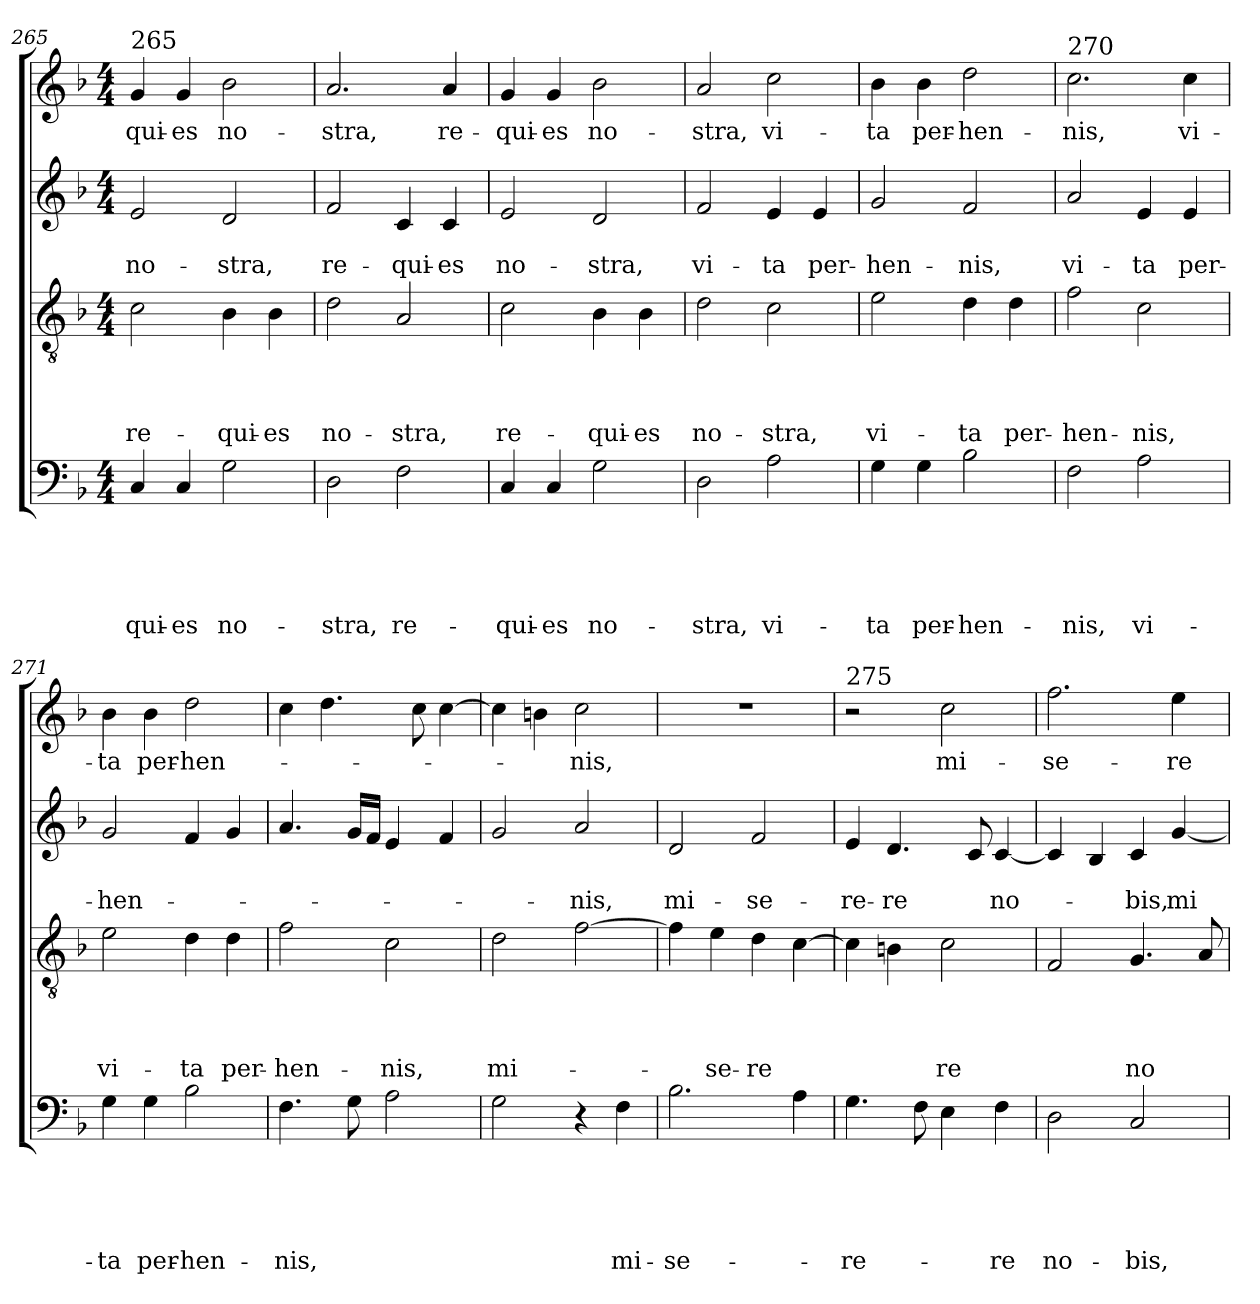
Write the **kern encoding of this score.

**kern	**text	**text	**text	**text	**text	**kern	**text	**text	**text	**text	**kern	**text	**text	**kern	**text
*part4	*part4	*part4	*part4	*part4	*part4	*part3	*part3	*part3	*part3	*part3	*part2	*part2	*part2	*part1	*part1
*staff4	*staff4	*staff4	*staff4	*staff4	*staff4	*staff3	*staff3	*staff3	*staff3	*staff3	*staff2	*staff2	*staff2	*staff1	*staff1
*clefF4	*	*	*	*	*	*clefGv2	*	*	*	*	*clefG2	*	*	*clefG2	*
*k[b-]	*	*	*	*	*	*k[b-]	*	*	*	*	*k[b-]	*	*	*k[b-]	*
*F:	*	*	*	*	*	*F:	*	*	*	*	*F:	*	*	*F:	*
*M4/4	*	*	*	*	*	*M4/4	*	*	*	*	*M4/4	*	*	*M4/4	*
=265	=265	=265	=265	=265	=265	=265	=265	=265	=265	=265	=265	=265	=265	=265	=265
!	!	!	!	!	!	!	!	!	!	!	!	!	!	!LO:TX:a:t=265	!
!	!	!	!	!	!LO:LY:b	!	!	!	!	!LO:LY:b	!	!	!LO:LY:b	!	!LO:LY:b
4C/	.	.	.	.	-qui-	2c\	.	.	.	re-	2e/	.	no-	4g/	-qui-
!	!	!	!	!	!LO:LY:b	!	!	!	!	!	!	!	!	!	!LO:LY:b
4C/	.	.	.	.	-es	.	.	.	.	.	.	.	.	4g/	-es
!	!	!	!	!	!LO:LY:b	!	!	!	!	!LO:LY:b	!	!	!LO:LY:b	!	!LO:LY:b
2G\	.	.	.	.	no-	4B-\	.	.	.	-qui-	2d/	.	-stra,	2b-\	no-
!	!	!	!	!	!	!	!	!	!	!LO:LY:b	!	!	!	!	!
.	.	.	.	.	.	4B-\	.	.	.	-es	.	.	.	.	.
=266	=266	=266	=266	=266	=266	=266	=266	=266	=266	=266	=266	=266	=266	=266	=266
!	!	!	!	!	!LO:LY:b	!	!	!	!	!LO:LY:b	!	!	!LO:LY:b	!	!LO:LY:b
2D\	.	.	.	.	-stra,	2d\	.	.	.	no-	2f/	.	re-	2.a/	-stra,
!	!	!	!	!	!LO:LY:b	!	!	!	!	!LO:LY:b	!	!	!LO:LY:b	!	!
2F\	.	.	.	.	re-	2A/	.	.	.	-stra,	4c/	.	-qui-	.	.
!	!	!	!	!	!	!	!	!	!	!	!	!	!LO:LY:b	!	!LO:LY:b
.	.	.	.	.	.	.	.	.	.	.	4c/	.	-es	4a/	re-
=267	=267	=267	=267	=267	=267	=267	=267	=267	=267	=267	=267	=267	=267	=267	=267
!	!	!	!	!	!LO:LY:b	!	!	!	!	!LO:LY:b	!	!	!LO:LY:b	!	!LO:LY:b
4C/	.	.	.	.	-qui-	2c\	.	.	.	re-	2e/	.	no-	4g/	-qui-
!	!	!	!	!	!LO:LY:b	!	!	!	!	!	!	!	!	!	!LO:LY:b
4C/	.	.	.	.	-es	.	.	.	.	.	.	.	.	4g/	-es
!	!	!	!	!	!LO:LY:b	!	!	!	!	!LO:LY:b	!	!	!LO:LY:b	!	!LO:LY:b
2G\	.	.	.	.	no-	4B-\	.	.	.	-qui-	2d/	.	-stra,	2b-\	no-
!	!	!	!	!	!	!	!	!	!	!LO:LY:b	!	!	!	!	!
.	.	.	.	.	.	4B-\	.	.	.	-es	.	.	.	.	.
!!LO:PB:g=z
=268	=268	=268	=268	=268	=268	=268	=268	=268	=268	=268	=268	=268	=268	=268	=268
!	!	!	!	!	!LO:LY:b	!	!	!	!	!LO:LY:b	!	!	!LO:LY:b	!	!LO:LY:b
2D\	.	.	.	.	-­stra,	2d\	.	.	.	no-	2f/	.	vi-	2a/	-­stra,
!	!	!	!	!	!LO:LY:b	!	!	!	!	!LO:LY:b	!	!	!LO:LY:b	!	!LO:LY:b
2A\	.	.	.	.	vi-	2c\	.	.	.	-stra,	4e/	.	-ta	2cc\	vi-
!	!	!	!	!	!	!	!	!	!	!	!	!	!LO:LY:b	!	!
.	.	.	.	.	.	.	.	.	.	.	4e/	.	per-	.	.
=269	=269	=269	=269	=269	=269	=269	=269	=269	=269	=269	=269	=269	=269	=269	=269
!	!	!	!	!	!LO:LY:b	!	!	!	!	!LO:LY:b	!	!	!LO:LY:b	!	!LO:LY:b
4G\	.	.	.	.	-ta	2e\	.	.	.	vi-	2g/	.	-hen-	4b-\	-ta
!	!	!	!	!	!LO:LY:b	!	!	!	!	!	!	!	!	!	!LO:LY:b
4G\	.	.	.	.	per-	.	.	.	.	.	.	.	.	4b-\	per-
!	!	!	!	!	!LO:LY:b	!	!	!	!	!LO:LY:b	!	!	!LO:LY:b	!	!LO:LY:b
2B-\	.	.	.	.	-hen-	4d\	.	.	.	-ta	2f/	.	-nis,	2dd\	-hen-
!	!	!	!	!	!	!	!	!	!	!LO:LY:b	!	!	!	!	!
.	.	.	.	.	.	4d\	.	.	.	per-	.	.	.	.	.
=270	=270	=270	=270	=270	=270	=270	=270	=270	=270	=270	=270	=270	=270	=270	=270
!	!	!	!	!	!	!	!	!	!	!	!	!	!	!LO:TX:a:t=270	!
!	!	!	!	!	!LO:LY:b	!	!	!	!	!LO:LY:b	!	!	!LO:LY:b	!	!LO:LY:b
2F\	.	.	.	.	-nis,	2f\	.	.	.	-hen-	2a/	.	vi-	2.cc\	-nis,
!	!	!	!	!	!LO:LY:b	!	!	!	!	!LO:LY:b	!	!	!LO:LY:b	!	!
2A\	.	.	.	.	vi-	2c\	.	.	.	-nis,	4e/	.	-ta	.	.
!	!	!	!	!	!	!	!	!	!	!	!	!	!LO:LY:b	!	!LO:LY:b
.	.	.	.	.	.	.	.	.	.	.	4e/	.	per-	4cc\	vi-
=271	=271	=271	=271	=271	=271	=271	=271	=271	=271	=271	=271	=271	=271	=271	=271
!	!	!	!	!	!LO:LY:b	!	!	!	!	!LO:LY:b	!	!	!LO:LY:b	!	!LO:LY:b
4G\	.	.	.	.	-ta	2e\	.	.	.	vi-	2g/	.	-hen-	4b-\	-ta
!	!	!	!	!	!LO:LY:b	!	!	!	!	!	!	!	!	!	!LO:LY:b
4G\	.	.	.	.	per-	.	.	.	.	.	.	.	.	4b-\	per-
!	!	!	!	!	!LO:LY:b	!	!	!	!	!LO:LY:b	!	!	!	!	!LO:LY:b
2B-\	.	.	.	.	-hen-	4d\	.	.	.	-ta	4f/	.	.	2dd\	-hen-
!	!	!	!	!	!	!	!	!	!	!LO:LY:b	!	!	!	!	!
.	.	.	.	.	.	4d\	.	.	.	per-	4g/	.	.	.	.
=272	=272	=272	=272	=272	=272	=272	=272	=272	=272	=272	=272	=272	=272	=272	=272
!	!	!	!	!	!LO:LY:b	!	!	!	!	!LO:LY:b	!	!	!	!	!
4.F\	.	.	.	.	-nis,	2f\	.	.	.	-hen-	4.a/	.	.	4cc\	.
.	.	.	.	.	.	.	.	.	.	.	.	.	.	4.dd\	.
8G\	.	.	.	.	.	.	.	.	.	.	16g/LL	.	.	.	.
.	.	.	.	.	.	.	.	.	.	.	16f/JJ	.	.	.	.
!	!	!	!	!	!	!	!	!	!	!LO:LY:b	!	!	!	!	!
2A\	.	.	.	.	.	2c\	.	.	.	-nis,	4e/	.	.	.	.
.	.	.	.	.	.	.	.	.	.	.	.	.	.	8cc\	.
.	.	.	.	.	.	.	.	.	.	.	4f/	.	.	[4cc\	.
=273	=273	=273	=273	=273	=273	=273	=273	=273	=273	=273	=273	=273	=273	=273	=273
!	!	!	!	!	!	!	!	!	!	!LO:LY:b	!	!	!	!	!
2G\	.	.	.	.	.	2d\	.	.	.	mi-	2g/	.	.	4cc\]	.
.	.	.	.	.	.	.	.	.	.	.	.	.	.	4b\	.
!	!	!	!	!	!	!	!	!	!	!	!	!	!LO:LY:b	!	!LO:LY:b
4r	.	.	.	.	.	[2f\	.	.	.	.	2a/	.	-nis,	2cc\	-nis,
!	!	!	!	!	!LO:LY:b	!	!	!	!	!	!	!	!	!	!
4F\	.	.	.	.	mi-	.	.	.	.	.	.	.	.	.	.
!!LO:LB:g=z
=274	=274	=274	=274	=274	=274	=274	=274	=274	=274	=274	=274	=274	=274	=274	=274
!	!	!	!	!	!LO:LY:b	!	!	!	!	!	!	!	!LO:LY:b	!	!
2.B-\	.	.	.	.	-­se-	4f\]	.	.	.	.	2d/	.	mi-	1r	.
!	!	!	!	!	!	!	!	!	!	!LO:LY:b	!	!	!	!	!
.	.	.	.	.	.	4e\	.	.	.	-se-	.	.	.	.	.
!	!	!	!	!	!	!	!	!	!	!LO:LY:b	!	!	!LO:LY:b	!	!
.	.	.	.	.	.	4d\	.	.	.	-re	2f/	.	-se-	.	.
4A\	.	.	.	.	.	[4c\	.	.	.	.	.	.	.	.	.
=275	=275	=275	=275	=275	=275	=275	=275	=275	=275	=275	=275	=275	=275	=275	=275
!	!	!	!	!	!	!	!	!	!	!	!	!	!	!LO:TX:a:t=275	!
!	!	!	!	!	!LO:LY:b	!	!	!	!	!	!	!	!LO:LY:b	!	!
4.G\	.	.	.	.	-re-	4c\]	.	.	.	.	4e/	.	-re-	2r	.
!	!	!	!	!	!	!	!	!	!	!	!	!	!LO:LY:b	!	!
.	.	.	.	.	.	4Bn\	.	.	.	.	4.d/	.	-re	.	.
8F\	.	.	.	.	.	.	.	.	.	.	.	.	.	.	.
!	!	!	!	!	!	!	!	!	!	!LO:LY:b	!	!	!	!	!LO:LY:b
4E\	.	.	.	.	.	2c\	.	.	.	re	.	.	.	2cc\	mi-
.	.	.	.	.	.	.	.	.	.	.	8c/	.	.	.	.
!	!	!	!	!	!LO:LY:b	!	!	!	!	!	!	!	!LO:LY:b	!	!
4F\	.	.	.	.	-re	.	.	.	.	.	[4c/	.	no-	.	.
=276	=276	=276	=276	=276	=276	=276	=276	=276	=276	=276	=276	=276	=276	=276	=276
!	!	!	!	!	!LO:LY:b	!	!	!	!	!	!	!	!	!	!LO:LY:b
2D\	.	.	.	.	no-	2F/	.	.	.	.	4c/]	.	.	2.ff\	-se-
.	.	.	.	.	.	.	.	.	.	.	4B-/	.	.	.	.
!	!	!	!	!	!LO:LY:b	!	!	!	!	!LO:LY:b	!	!	!LO:LY:b	!	!
2C/	.	.	.	.	-bis,	4.G/	.	.	.	no	4c/	.	-bis,	.	.
!	!	!	!	!	!	!	!	!	!	!	!	!	!LO:LY:b	!	!LO:LY:b
.	.	.	.	.	.	.	.	.	.	.	[4g/	.	mi-	4ee\	-re-
.	.	.	.	.	.	8A/	.	.	.	.	.	.	.	.	.
=	=	=	=	=	=	=	=	=	=	=	=	=	=	=	=
*-	*-	*-	*-	*-	*-	*-	*-	*-	*-	*-	*-	*-	*-	*-	*-
